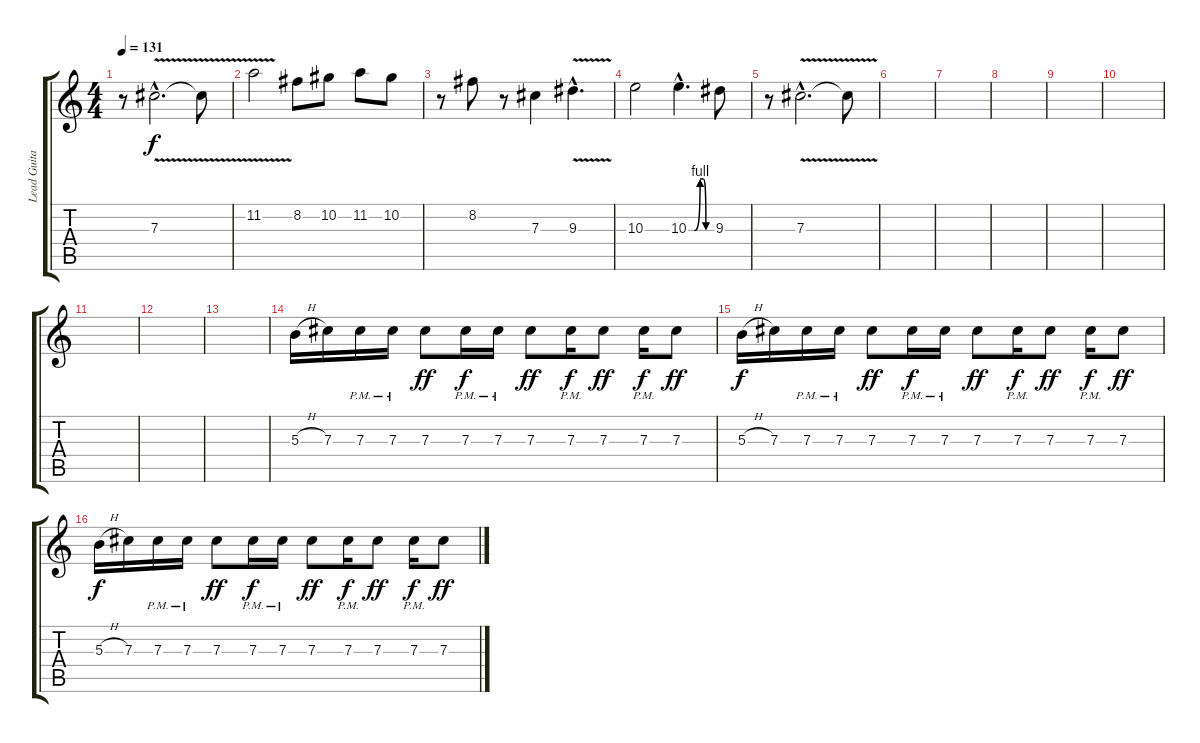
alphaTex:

\track ("Lead Guitar I" "Lead Guita") {instrument distortionguitar}
\staff {score tabs}
\tuning (Eb4 Bb3 Gb3 Db3 Ab2 Eb2) {hide}
\ts (4 4)
\tempo 131
\clef g2
\ks c
r.8{dy f} 7.3{v hac}.2{d} 7.3{t}.8 |
11.2{v}.2 8.2.8 10.2.8 11.2.8 10.2.8 |
r.8 8.2.8 r.8 7.3.4 9.3{v hac}.4{d} |
10.3.2 10.3{be (custom 0 0 15 0 30 4 38 4 45 0 60 0) hac}.4{d} 9.3.8 |
r.8 7.3{v hac}.2{d} 7.3{t}.8 |
\section ("" "")
|
|
|
|
|
|
|
|
\section ("" "")
5.3{h}.16 7.3.16 7.3{pm}.16 7.3{pm}.16 7.3.8{dy ff} 7.3{pm}.16{dy f} 7.3{pm}.16 7.3.8{dy ff} 7.3{pm}.16{dy f} 7.3.8{dy ff} 7.3{pm}.16{dy f} 7.3.8{dy ff} |
5.3{h}.16{dy f} 7.3.16 7.3{pm}.16 7.3{pm}.16 7.3.8{dy ff} 7.3{pm}.16{dy f} 7.3{pm}.16 7.3.8{dy ff} 7.3{pm}.16{dy f} 7.3.8{dy ff} 7.3{pm}.16{dy f} 7.3.8{dy ff} |
5.3{h}.16{dy f} 7.3.16 7.3{pm}.16 7.3{pm}.16 7.3.8{dy ff} 7.3{pm}.16{dy f} 7.3{pm}.16 7.3.8{dy ff} 7.3{pm}.16{dy f} 7.3.8{dy ff} 7.3{pm}.16{dy f} 7.3.8{dy ff}
